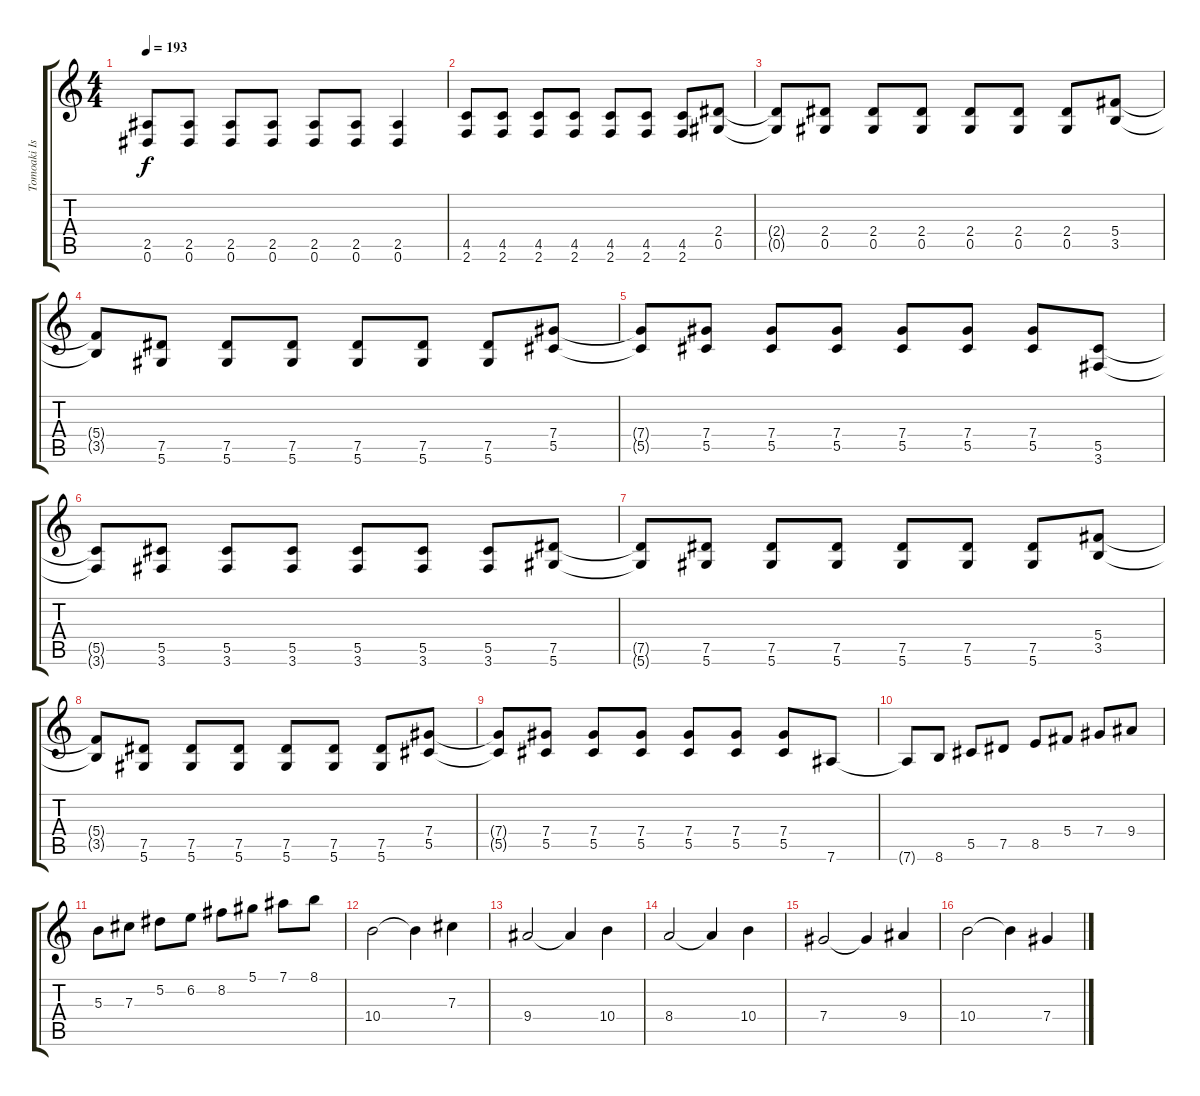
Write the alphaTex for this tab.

\track ("Tomoaki Ishizuka (Pata)" "Tomoaki Is") {instrument distortionguitar}
\staff {score tabs}
\tuning (Eb4 Bb3 Gb3 Db3 Ab2 Eb2) {hide}
\ts (4 4)
\tempo 193
\clef g2
\ks c
(2.5{t} 0.6{t}).8{dy f} (2.5 0.6).8 (2.5 0.6).8 (2.5 0.6).8 (2.5 0.6).8 (2.5 0.6).8 (2.5 0.6).4 |
(4.5 2.6).8 (4.5 2.6).8 (4.5 2.6).8 (4.5 2.6).8 (4.5 2.6).8 (4.5 2.6).8 (4.5 2.6).8 (2.4 0.5).8 |
(2.4{t} 0.5{t}).8 (2.4 0.5).8 (2.4 0.5).8 (2.4 0.5).8 (2.4 0.5).8 (2.4 0.5).8 (2.4 0.5).8 (5.4 3.5).8 |
(5.4{t} 3.5{t}).8 (7.5 5.6).8 (7.5 5.6).8 (7.5 5.6).8 (7.5 5.6).8 (7.5 5.6).8 (7.5 5.6).8 (7.4 5.5).8 |
(7.4{t} 5.5{t}).8 (7.4 5.5).8 (7.4 5.5).8 (7.4 5.5).8 (7.4 5.5).8 (7.4 5.5).8 (7.4 5.5).8 (5.5 3.6).8 |
(5.5{t} 3.6{t}).8 (5.5 3.6).8 (5.5 3.6).8 (5.5 3.6).8 (5.5 3.6).8 (5.5 3.6).8 (5.5 3.6).8 (7.5 5.6).8 |
(7.5{t} 5.6{t}).8 (7.5 5.6).8 (7.5 5.6).8 (7.5 5.6).8 (7.5 5.6).8 (7.5 5.6).8 (7.5 5.6).8 (5.4 3.5).8 |
(5.4{t} 3.5{t}).8 (7.5 5.6).8 (7.5 5.6).8 (7.5 5.6).8 (7.5 5.6).8 (7.5 5.6).8 (7.5 5.6).8 (7.4 5.5).8 |
(7.4{t} 5.5{t}).8 (7.4 5.5).8 (7.4 5.5).8 (7.4 5.5).8 (7.4 5.5).8 (7.4 5.5).8 (7.4 5.5).8 7.6.8{volume 16 balance 8} |
7.6{t}.8 8.6.8 5.5.8 7.5.8 8.5.8 5.4.8 7.4.8 9.4.8 |
5.3.8 7.3.8 5.2.8 6.2.8 8.2.8 5.1.8 7.1.8 8.1.8 |
10.4.2 10.4{t}.4 7.3.4 |
9.4.2 9.4{t}.4 10.4.4 |
8.4.2 8.4{t}.4 10.4.4 |
7.4.2 7.4{t}.4 9.4.4 |
10.4.2 10.4{t}.4 7.4.4
